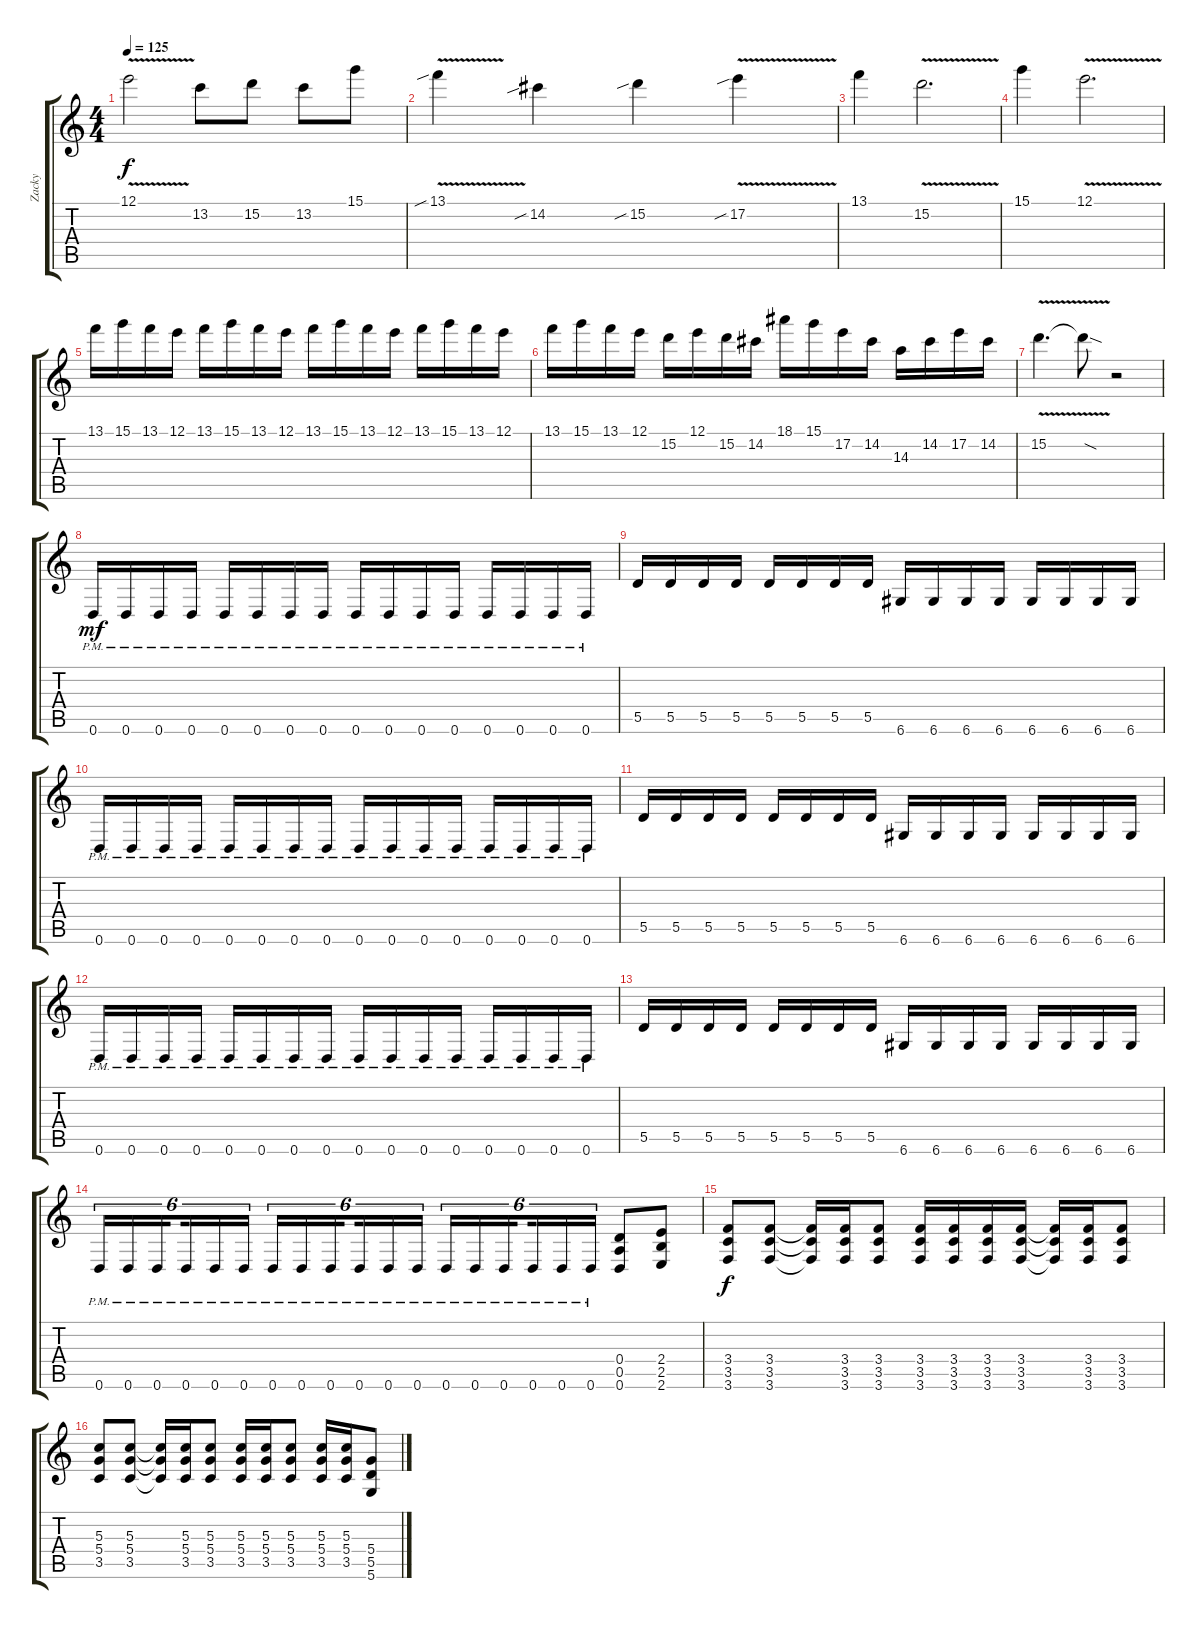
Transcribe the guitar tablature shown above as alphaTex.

\track ("Zacky" "Zacky") {instrument distortionguitar}
\staff {score tabs}
\tuning (E4 B3 G3 D3 A2 D2) {hide}
\ts (4 4)
\tempo 125
\clef g2
\ks c
12.1{v}.2{dy f} 13.2.8 15.2.8 13.2.8 15.1.8 |
13.1{v sib}.4 14.2{sib}.4 15.2{sib}.4 17.2{v sib}.4 |
13.1.4 15.2{v}.2{d} |
15.1.4 12.1{v}.2{d} |
13.1.16 15.1.16 13.1.16 12.1.16 13.1.16 15.1.16 13.1.16 12.1.16 13.1.16 15.1.16 13.1.16 12.1.16 13.1.16 15.1.16 13.1.16 12.1.16 |
13.1.16 15.1.16 13.1.16 12.1.16 15.2.16 12.1.16 15.2.16 14.2.16 18.1.16 15.1.16 17.2.16 14.2.16 14.3.16 14.2.16 17.2.16 14.2.16 |
15.2{v}.4{d} 15.2{sod t}.8 r.2 |
0.6{pm}.16{dy mf} 0.6{pm}.16 0.6{pm}.16 0.6{pm}.16 0.6{pm}.16 0.6{pm}.16 0.6{pm}.16 0.6{pm}.16 0.6{pm}.16 0.6{pm}.16 0.6{pm}.16 0.6{pm}.16 0.6{pm}.16 0.6{pm}.16 0.6{pm}.16 0.6{pm}.16 |
5.5.16 5.5.16 5.5.16 5.5.16 5.5.16 5.5.16 5.5.16 5.5.16 6.6.16 6.6.16 6.6.16 6.6.16 6.6.16 6.6.16 6.6.16 6.6.16 |
0.6{pm}.16 0.6{pm}.16 0.6{pm}.16 0.6{pm}.16 0.6{pm}.16 0.6{pm}.16 0.6{pm}.16 0.6{pm}.16 0.6{pm}.16 0.6{pm}.16 0.6{pm}.16 0.6{pm}.16 0.6{pm}.16 0.6{pm}.16 0.6{pm}.16 0.6{pm}.16 |
5.5.16 5.5.16 5.5.16 5.5.16 5.5.16 5.5.16 5.5.16 5.5.16 6.6.16 6.6.16 6.6.16 6.6.16 6.6.16 6.6.16 6.6.16 6.6.16 |
0.6{pm}.16 0.6{pm}.16 0.6{pm}.16 0.6{pm}.16 0.6{pm}.16 0.6{pm}.16 0.6{pm}.16 0.6{pm}.16 0.6{pm}.16 0.6{pm}.16 0.6{pm}.16 0.6{pm}.16 0.6{pm}.16 0.6{pm}.16 0.6{pm}.16 0.6{pm}.16 |
5.5.16 5.5.16 5.5.16 5.5.16 5.5.16 5.5.16 5.5.16 5.5.16 6.6.16 6.6.16 6.6.16 6.6.16 6.6.16 6.6.16 6.6.16 6.6.16 |
0.6{pm}.16{tu (6 4)} 0.6{pm}.16{tu (6 4)} 0.6{pm}.16{tu (6 4) beam splitsecondary} 0.6{pm}.16{tu (6 4)} 0.6{pm}.16{tu (6 4)} 0.6{pm}.16{tu (6 4)} 0.6{pm}.16{tu (6 4)} 0.6{pm}.16{tu (6 4)} 0.6{pm}.16{tu (6 4) beam splitsecondary} 0.6{pm}.16{tu (6 4)} 0.6{pm}.16{tu (6 4)} 0.6{pm}.16{tu (6 4)} 0.6{pm}.16{tu (6 4)} 0.6{pm}.16{tu (6 4)} 0.6{pm}.16{tu (6 4) beam splitsecondary} 0.6{pm}.16{tu (6 4)} 0.6{pm}.16{tu (6 4)} 0.6{pm}.16{tu (6 4)} (0.4 0.5 0.6).8 (2.4 2.5 2.6).8 |
(3.4 3.5 3.6).8{dy f} (3.4 3.5 3.6).8 (3.4{t} 3.5{t} 3.6{t}).16 (3.4 3.5 3.6).16 (3.4 3.5 3.6).8 (3.4 3.5 3.6).16 (3.4 3.5 3.6).16 (3.4 3.5 3.6).16 (3.4 3.5 3.6).16 (3.4{t} 3.5{t} 3.6{t}).16 (3.4 3.5 3.6).16 (3.4 3.5 3.6).8 |
(5.3 5.4 3.5).8 (5.3 5.4 3.5).8 (5.3{t} 5.4{t} 3.5{t}).16 (5.3 5.4 3.5).16 (5.3 5.4 3.5).8 (5.3 5.4 3.5).16 (5.3 5.4 3.5).16 (5.3 5.4 3.5).8 (5.3 5.4 3.5).16 (5.3 5.4 3.5).16 (5.4 5.5 5.6).8
